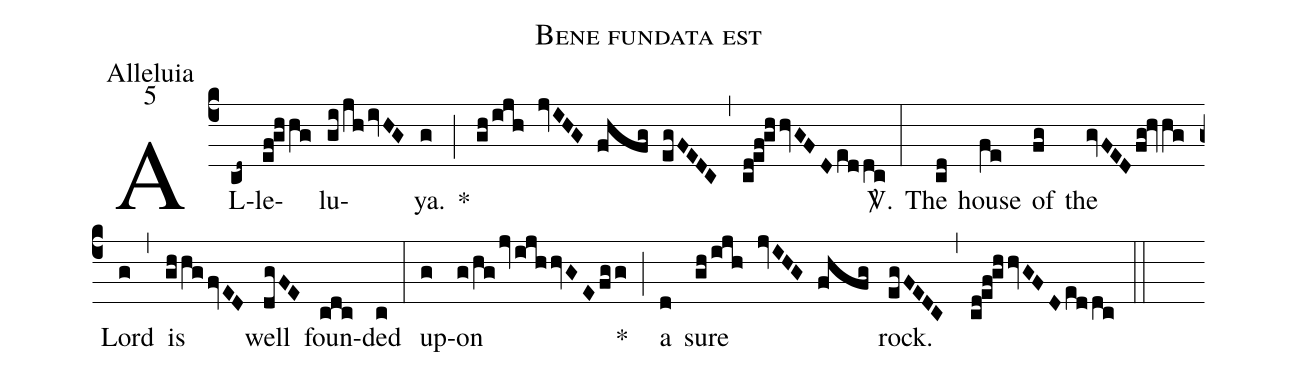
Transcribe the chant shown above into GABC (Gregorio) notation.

name:Bene fundata est;
office-part:Alleluia;
mode:5;
%%
(c4) AL(cd~)le(ef!ghhg)lu(gi/jh/ivHG)ya.(g) *(;) (gh/ijh jvIHG fhfg egFEDC) (,) (cd!ef!ghhvGFD/eddc) <sp>V/</sp>.(:) The(cd) house(fe) of(fg) the(gvFED/fg!hvhg) Lord(g) (,) is(ghhg/fvED) well(dgFE) foun(cdc)ded(c) (:) up(g)on(g/hg/jvijhhvGE/fgg) *(;) a(d) sure(gh/ijh jvIHG fhfg) rock.(egFEDC) (,) (cd!ef!ghhvGFD/eddc) (::)
